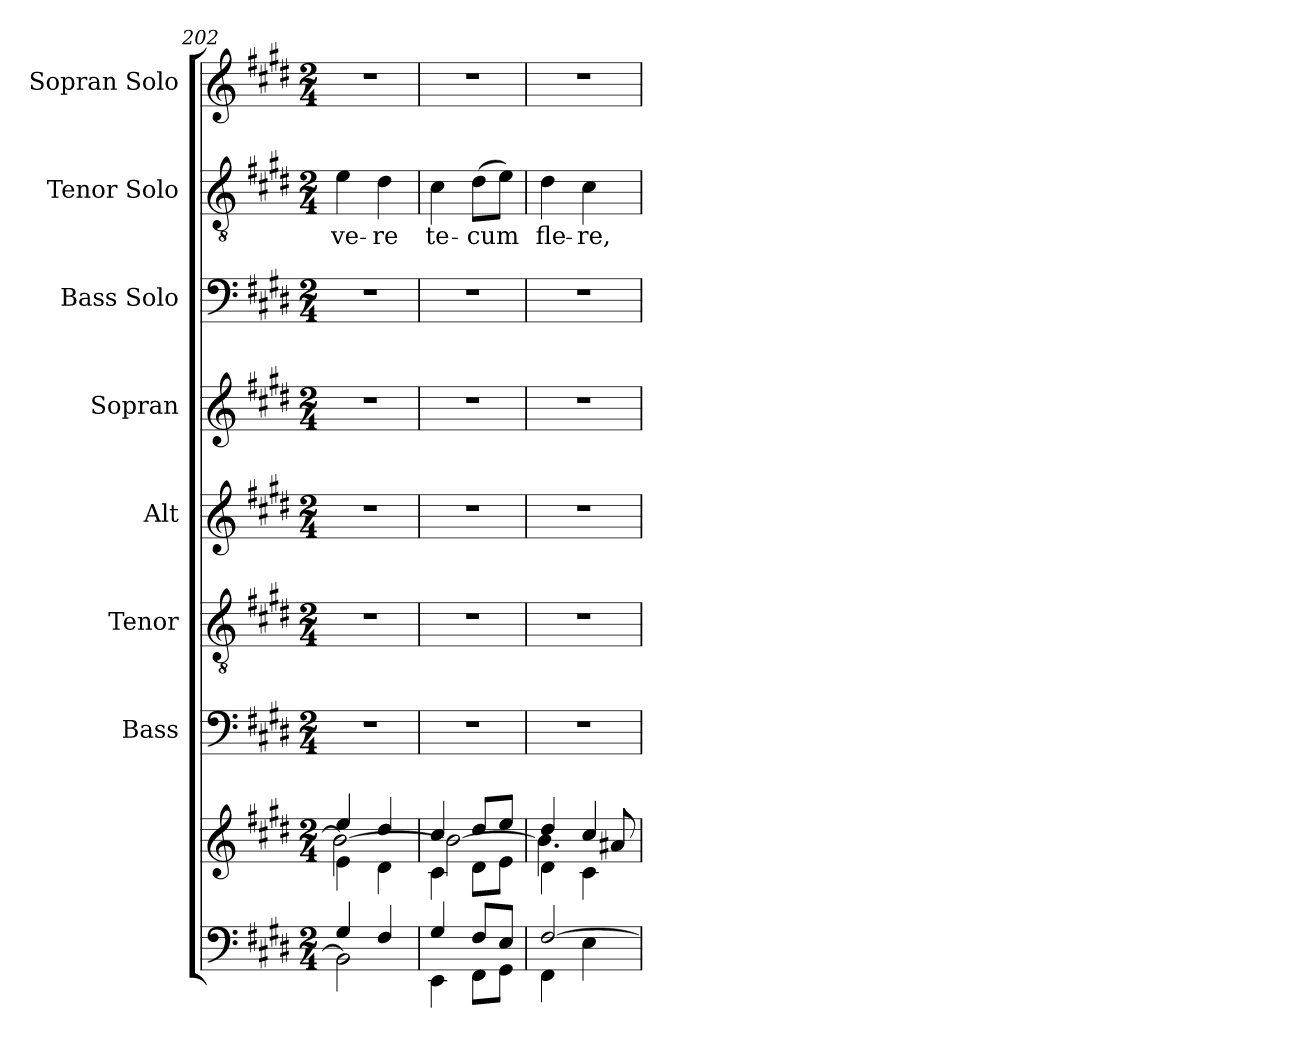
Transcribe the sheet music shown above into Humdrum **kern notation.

**kern	**kern	**kern	**kern	**kern	**kern	**kern	**kern	**text	**kern
*part8	*part8	*part7	*part6	*part5	*part4	*part3	*part2	*part2	*part1
*staff9	*staff8	*staff7	*staff6	*staff5	*staff4	*staff3	*staff2	*staff2	*staff1
*	*	*I"Bass	*I"Tenor	*I"Alt	*I"Sopran	*I"Bass Solo	*I"Tenor Solo	*	*I"Sopran Solo
*	*	*I'B.	*I'T.	*I'A.	*I'S.	*I'B. Solo	*I'T. Solo	*	*I'S. Solo
*clefF4	*clefG2	*clefF4	*clefGv2	*clefG2	*clefG2	*clefF4	*clefGv2	*	*clefG2
*k[f#c#g#d#]	*k[f#c#g#d#]	*k[f#c#g#d#]	*k[f#c#g#d#]	*k[f#c#g#d#]	*k[f#c#g#d#]	*k[f#c#g#d#]	*k[f#c#g#d#]	*	*k[f#c#g#d#]
*E:	*E:	*E:	*E:	*E:	*E:	*E:	*E:	*	*E:
*M2/4	*M2/4	*M2/4	*M2/4	*M2/4	*M2/4	*M2/4	*M2/4	*	*M2/4
=202	=202	=202	=202	=202	=202	=202	=202	=202	=202
*^	*^	*	*	*	*	*	*	*	*
*	*	*	*^	*	*	*	*	*	*	*	*
!	!	!	!	!	!	!	!	!	!	!	!LO:LY:b	!
4G#/	2BB\]	4ee/	4e\	2b\_	2r	2r	2r	2r	2r	4e\	ve-	2r
!	!	!	!	!	!	!	!	!	!	!	!LO:LY:b	!
4F#/	.	4dd#/	4d#\	.	.	.	.	.	.	4d#\	-re	.
!!LO:LB:g=z
=203	=203	=203	=203	=203	=203	=203	=203	=203	=203	=203	=203	=203
!	!	!	!	!	!	!	!	!	!	!	!LO:LY:b	!
4G#/	4EE\	4cc#/	4c#\	2b\_	2r	2r	2r	2r	2r	4c#\	te-	2r
!	!	!	!	!	!	!	!	!	!	!	!LO:LY:b	!
8F#/L	8FF#\L	8dd#/L	8d#\L	.	.	.	.	.	.	(>8d#\L	-cum	.
8E/J	8GG#\J	8ee/J	8e\J	.	.	.	.	.	.	8e\J)	.	.
=204	=204	=204	=204	=204	=204	=204	=204	=204	=204	=204	=204	=204
!	!	!	!	!	!	!	!	!	!	!	!LO:LY:b	!
[>2F#/	4FF#\	4dd#/	4d#\	4.b\]	2r	2r	2r	2r	2r	4d#\	fle-	2r
!	!	!	!	!	!	!	!	!	!	!	!LO:LY:b	!
.	4E\	4cc#/	4c#\	.	.	.	.	.	.	4c#\	-re,	.
.	.	.	.	8a#X/	.	.	.	.	.	.	.	.
*v	*v	*	*	*	*	*	*	*	*	*	*	*
*	*v	*v	*v	*	*	*	*	*	*	*	*
=	=	=	=	=	=	=	=	=	=
*-	*-	*-	*-	*-	*-	*-	*-	*-	*-
